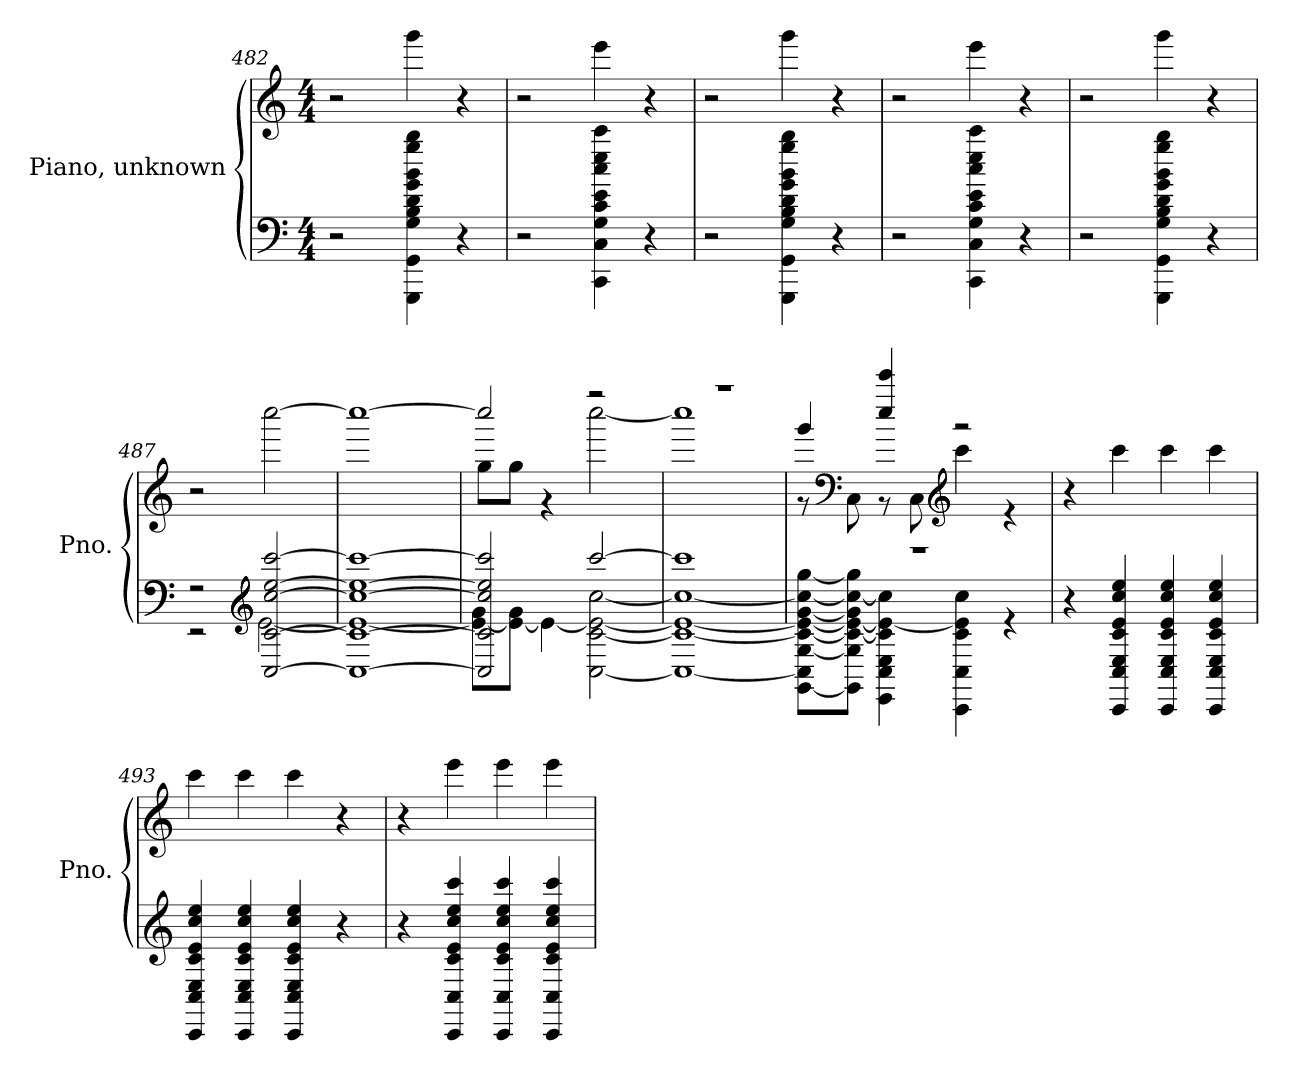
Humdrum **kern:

**kern	**kern
*part1	*part1
*staff2	*staff1
*I"Piano, unknown	*
*I'Pno.	*
*clefF4	*clefG2
*k[]	*k[]
*M4/4	*M4/4
=482	=482
2r	2r
4GGG\ 4GG\ 4G\ 4B\ 4d\ 4g\ 4b\ 4gg\ 4bb\	4ggg\
4r	4r
=483	=483
2r	2r
4CC\ 4C\ 4G\ 4c\ 4e\ 4cc\ 4ee\ 4ccc\	4eee\
4r	4r
=484	=484
2r	2r
4GGG\ 4GG\ 4G\ 4B\ 4d\ 4g\ 4b\ 4gg\ 4bb\	4ggg\
4r	4r
=485	=485
2r	2r
4CC\ 4C\ 4G\ 4c\ 4e\ 4cc\ 4ee\ 4ccc\	4eee\
4r	4r
=486	=486
2r	2r
4GGG\ 4GG\ 4G\ 4B\ 4d\ 4g\ 4b\ 4gg\ 4bb\	4ggg\
4r	4r
=487	=487
*^	*
2r	2r	2r
*clefG2	*	*
[2C/ [2c/ [2cc/ [2ee/ [2ccc/	[2e\	[2cccc\
=488	=488	=488
1C_ 1c_ 1cc_ 1ee_ 1ccc_	1e_	1cccc_
!!LO:PB:g=z
=489	=489	=489
*	*	*^
2C/] 2c/] 2cc/] 2ee/] 2ccc/]	8e\_ 8g\L	2cccc/]	8gg\L
.	8e\_ 8g\J	.	8gg\J
.	4e\_	.	4r
[2ccc/	[2C\ [2c\ 2e\_ [2cc\	2r	[2cccc\
=490	=490	=490	=490
1ccc]	1C_ 1c_ 1e_ 1cc_	1r	1cccc]
=491	=491	=491	=491
1r	[8GG\ 8C\] [8G\ 8c\_ 8e\_ [8g\ 8cc\_ [8gg\L	4ggg/	8r
*	*	*clefF4	*
.	8GG\] 8G\] 8c\_ 8e\_ 8g\] 8cc\_ 8gg\]J	.	8C\
.	4EE\ 4C\ 4E\ 4c\] 4e\_ 4cc\]	4ee/ 4eee/	8r
.	.	.	8C\
*	*	*clefG2	*
.	4CC\ 4C\ 4c\ 4e\] 4cc\	2r	4ccc\
.	4r	.	4r
*v	*v	*	*
*	*v	*v
=492	=492
4r	4r
4CC/ 4C/ 4E/ 4c/ 4e/ 4cc/ 4ee/	4ccc\
4CC/ 4C/ 4E/ 4c/ 4e/ 4cc/ 4ee/	4ccc\
4CC/ 4C/ 4E/ 4c/ 4e/ 4cc/ 4ee/	4ccc\
=493	=493
4CC/ 4C/ 4E/ 4c/ 4e/ 4cc/ 4ee/	4ccc\
4CC/ 4C/ 4E/ 4c/ 4e/ 4cc/ 4ee/	4ccc\
4CC/ 4C/ 4E/ 4c/ 4e/ 4cc/ 4ee/	4ccc\
4r	4r
=494	=494
4r	4r
4CC/ 4C/ 4c/ 4e/ 4cc/ 4ee/ 4ccc/	4eee\
4CC/ 4C/ 4c/ 4e/ 4cc/ 4ee/ 4ccc/	4eee\
4CC/ 4C/ 4c/ 4e/ 4cc/ 4ee/ 4ccc/	4eee\
=	=
*-	*-
